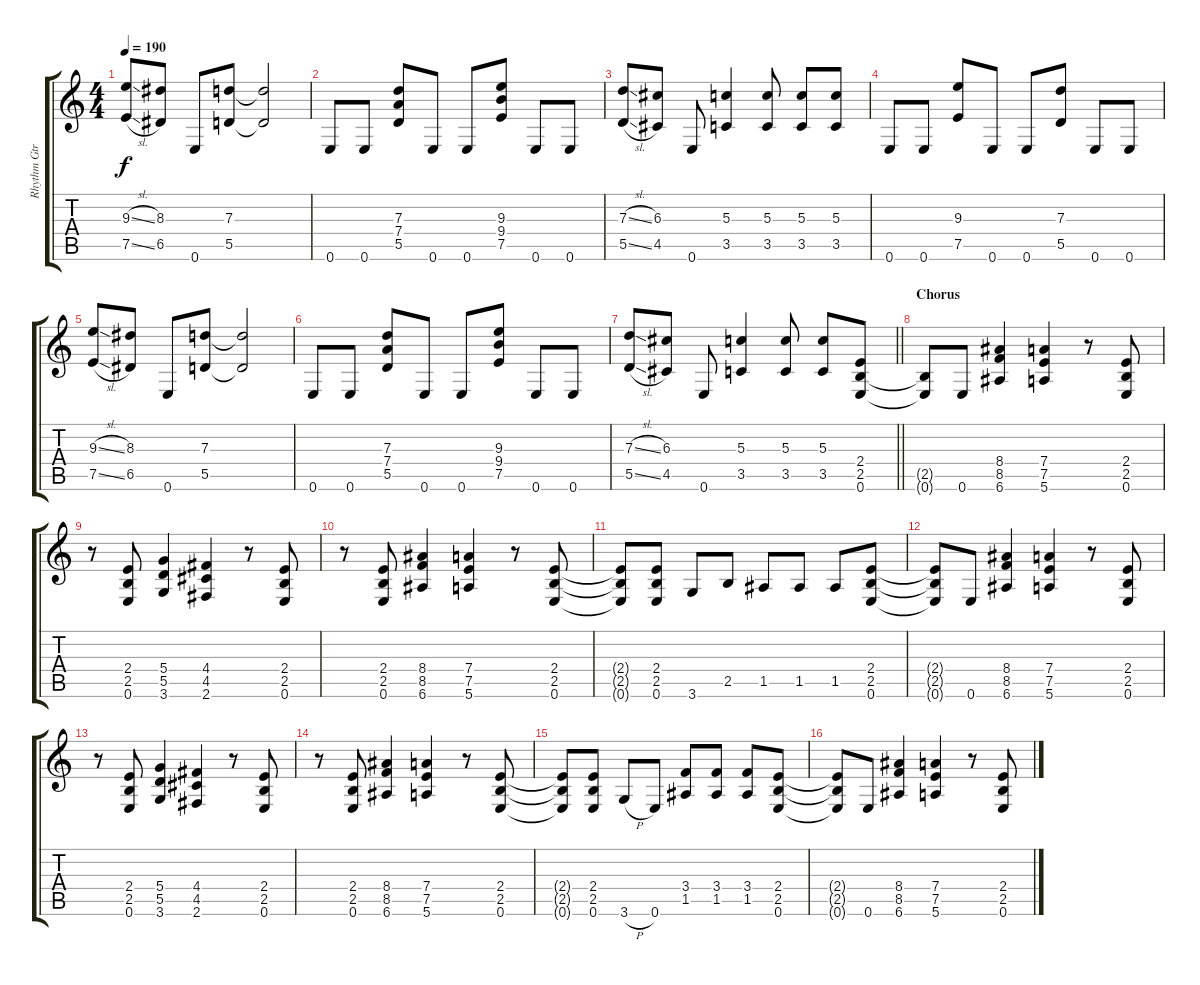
\track ("Rhythm Gtr. II" "Rhythm Gtr") {instrument distortionguitar}
\staff {score tabs}
\tuning (E4 B3 G3 D3 A2 E2) {hide}
\ts (4 4)
\tempo 190
\clef g2
\ks c
(9.3{sl} 7.5{sl}).8{dy f} (8.3 6.5).8 0.6.8 (7.3 5.5).8 (7.3{t} 5.5{t}).2 |
0.6.8 0.6.8 (7.3 7.4 5.5).8 0.6.8 0.6.8 (9.3 9.4 7.5).8 0.6.8 0.6.8 |
(7.3{sl} 5.5{sl}).8 (6.3 4.5).8 0.6.8 (5.3 3.5).4 (5.3 3.5).8 (5.3 3.5).8 (5.3 3.5).8 |
0.6.8 0.6.8 (9.3 7.5).8 0.6.8 0.6.8 (7.3 5.5).8 0.6.8 0.6.8 |
(9.3{sl} 7.5{sl}).8 (8.3 6.5).8 0.6.8 (7.3 5.5).8 (7.3{t} 5.5{t}).2 |
0.6.8 0.6.8 (7.3 7.4 5.5).8 0.6.8 0.6.8 (9.3 9.4 7.5).8 0.6.8 0.6.8 |
\barLineRight lightlight
(7.3{sl} 5.5{sl}).8 (6.3 4.5).8 0.6.8 (5.3 3.5).4 (5.3 3.5).8 (5.3 3.5).8 (2.4 2.5 0.6).8 |
\section ("" "Chorus")
(2.5{t} 0.6{t}).8 0.6.8 (8.4 8.5 6.6).4 (7.4 7.5 5.6).4 r.8 (2.4 2.5 0.6).8 |
r.8 (2.4 2.5 0.6).8 (5.4 5.5 3.6).4 (4.4 4.5 2.6).4 r.8 (2.4 2.5 0.6).8 |
r.8 (2.4 2.5 0.6).8 (8.4 8.5 6.6).4 (7.4 7.5 5.6).4 r.8 (2.4 2.5 0.6).8 |
(2.4{t} 2.5{t} 0.6{t}).8 (2.4 2.5 0.6).8 3.6.8 2.5.8 1.5.8 1.5.8 1.5.8 (2.4 2.5 0.6).8 |
(2.4{t} 2.5{t} 0.6{t}).8 0.6.8 (8.4 8.5 6.6).4 (7.4 7.5 5.6).4 r.8 (2.4 2.5 0.6).8 |
r.8 (2.4 2.5 0.6).8 (5.4 5.5 3.6).4 (4.4 4.5 2.6).4 r.8 (2.4 2.5 0.6).8 |
r.8 (2.4 2.5 0.6).8 (8.4 8.5 6.6).4 (7.4 7.5 5.6).4 r.8 (2.4 2.5 0.6).8 |
(2.4{t} 2.5{t} 0.6{t}).8 (2.4 2.5 0.6).8 3.6{h}.8 0.6.8 (3.4 1.5).8 (3.4 1.5).8 (3.4 1.5).8 (2.4 2.5 0.6).8 |
(2.4{t} 2.5{t} 0.6{t}).8 0.6.8 (8.4 8.5 6.6).4 (7.4 7.5 5.6).4 r.8 (2.4 2.5 0.6).8
